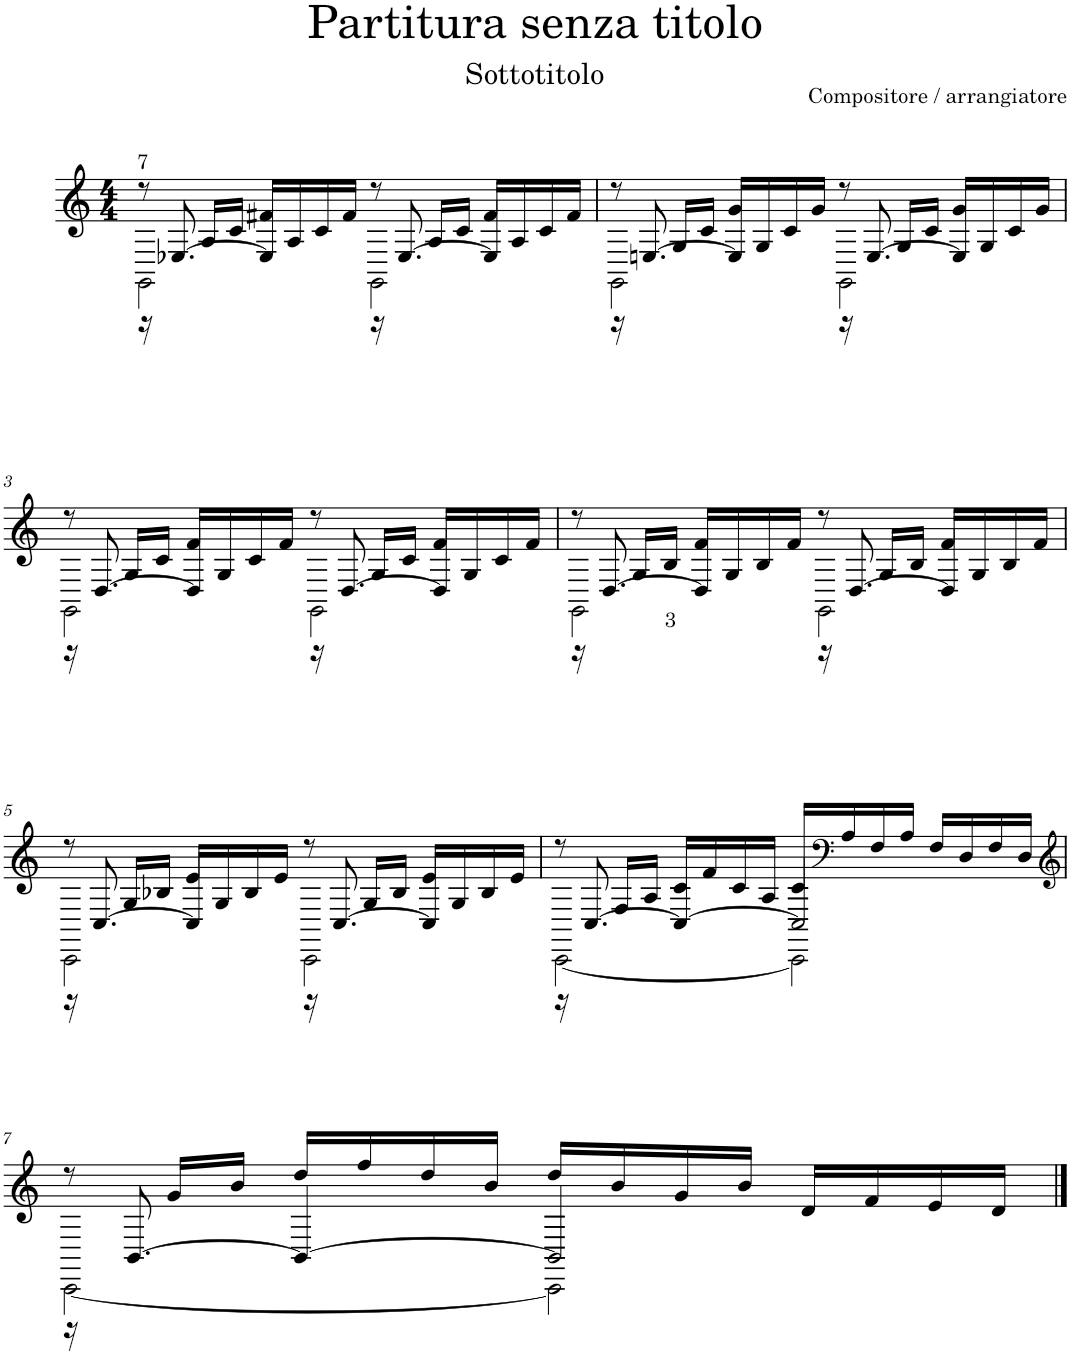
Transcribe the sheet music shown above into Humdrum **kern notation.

**kern
*part1
*staff1
*I"Oboe
*I'Ob.
*clefG2
*k[]
*M4/4
=1
*^
*	*^
!LO:TX:a:t=7	!	!
8r	2GG\	16r
.	.	[8.E-X/
16A/LL	.	.
16c/JJ	.	.
16f#X/LL	.	4E-/]
16A/	.	.
16c/	.	.
16f#/JJ	.	.
8r	2GG\	16r
.	.	[8.E-/
16A/LL	.	.
16c/JJ	.	.
16f#/LL	.	4E-/]
16A/	.	.
16c/	.	.
16f#/JJ	.	.
=2	=2	=2
8r	2GG\	16r
.	.	[8.En/
16G/LL	.	.
16c/JJ	.	.
16g/LL	.	4E/]
16G/	.	.
16c/	.	.
16g/JJ	.	.
8r	2GG\	16r
.	.	[8.E/
16G/LL	.	.
16c/JJ	.	.
16g/LL	.	4E/]
16G/	.	.
16c/	.	.
16g/JJ	.	.
!!LO:LB:g=z	!!	!!
=3	=3	=3
8r	2GG\	16r
.	.	[8.D/
16G/LL	.	.
16c/JJ	.	.
16f/LL	.	4D/]
16G/	.	.
16c/	.	.
16f/JJ	.	.
8r	2GG\	16r
.	.	[8.D/
16G/LL	.	.
16c/JJ	.	.
16f/LL	.	4D/]
16G/	.	.
16c/	.	.
16f/JJ	.	.
=4	=4	=4
8r	2GG\	16r
.	.	[8.D/
16G/LL	.	.
!LO:TX:b:t=3	!	!
16B/JJ	.	.
16f/LL	.	4D/]
16G/	.	.
16B/	.	.
16f/JJ	.	.
8r	2GG\	16r
.	.	[8.D/
16G/LL	.	.
16B/JJ	.	.
16f/LL	.	4D/]
16G/	.	.
16B/	.	.
16f/JJ	.	.
!!LO:LB:g=z	!!	!!
=5	=5	=5
8r	2CC\	16r
.	.	[8.C/
16G/LL	.	.
16B-X/JJ	.	.
16e/LL	.	4C/]
16G/	.	.
16B-/	.	.
16e/JJ	.	.
8r	2CC\	16r
.	.	[8.C/
16G/LL	.	.
16B-/JJ	.	.
16e/LL	.	4C/]
16G/	.	.
16B-/	.	.
16e/JJ	.	.
=6	=6	=6
8r	[2CC\	16r
.	.	[8.C/
16F/LL	.	.
16A/JJ	.	.
16c/LL	.	4C/_
16f/	.	.
16c/	.	.
16A/JJ	.	.
16c/LL	2CC\]	2C/]
*clefF4	*	*
16A/	.	.
16F/	.	.
16A/JJ	.	.
16F/LL	.	.
16D/	.	.
16F/	.	.
16D/JJ	.	.
!!LO:LB:g=z	!!	!!
=7	=7	=7
*clefG2	*	*
8r	[2CC\	16r
.	.	[8.BB/
16g/LL	.	.
16b/JJ	.	.
16dd/LL	.	4BB/_
16ff/	.	.
16dd/	.	.
16b/JJ	.	.
16dd/LL	2CC\]	2BB/]
16b/	.	.
16g/	.	.
16b/JJ	.	.
16d/LL	.	.
16f/	.	.
16e/	.	.
16d/JJ	.	.
*v	*v	*v
==
*-
